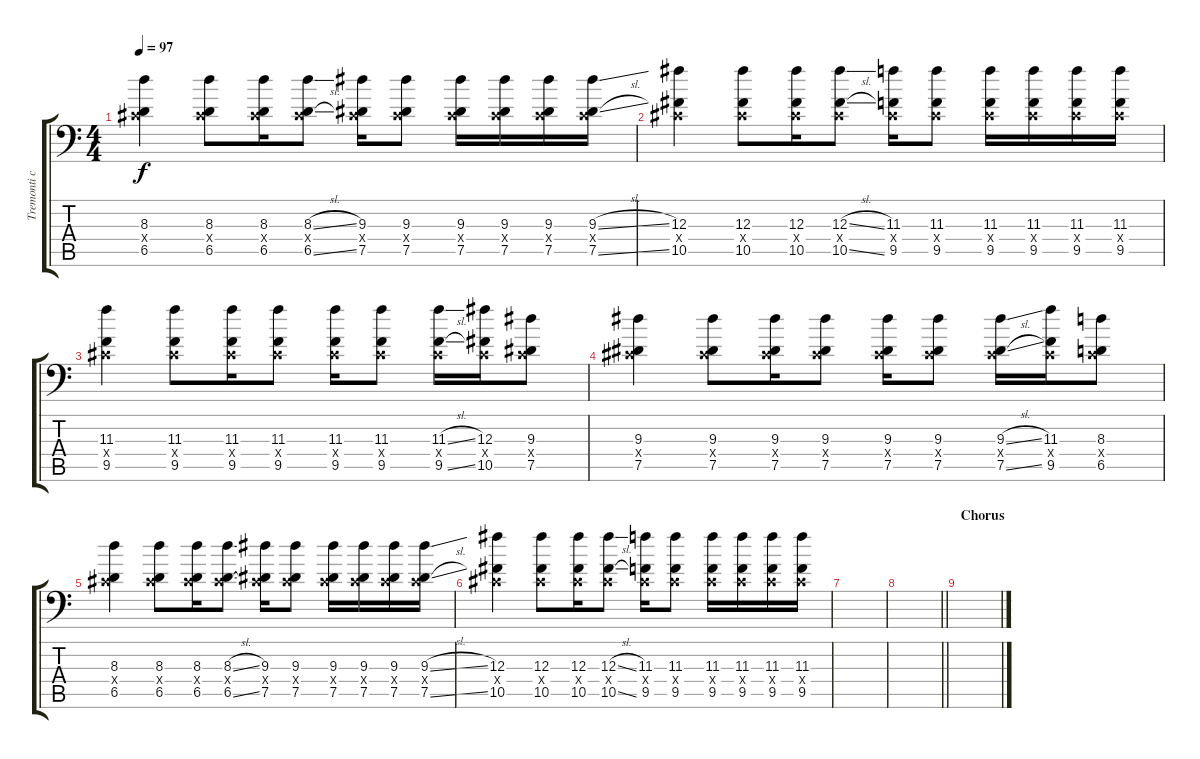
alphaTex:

\track ("Tremonti clean" "Tremonti c") {instrument electricguitarclean}
\staff {score tabs}
\tuning (Eb4 Bb3 Gb3 Db3 Ab2 Bb1) {hide}
\ts (4 4)
\tempo 97
\clef f4
\ks c
(8.3 0.4{x} 6.5).4{dy f} (8.3 0.4{x} 6.5).8 (8.3 0.4{x} 6.5).16 (8.3{sl} 0.4{x} 6.5{sl}).8 (9.3 0.4{x} 7.5).16 (9.3 0.4{x} 7.5).8 (9.3 0.4{x} 7.5).16 (9.3 0.4{x} 7.5).16 (9.3 0.4{x} 7.5).16 (9.3{sl} 0.4{x} 7.5{sl}).16 |
(12.3 0.4{x} 10.5).4 (12.3 0.4{x} 10.5).8 (12.3 0.4{x} 10.5).16 (12.3{sl} 0.4{x} 10.5{sl}).8 (11.3 0.4{x} 9.5).16 (11.3 0.4{x} 9.5).8 (11.3 0.4{x} 9.5).16 (11.3 0.4{x} 9.5).16 (11.3 0.4{x} 9.5).16 (11.3 0.4{x} 9.5).16 |
(11.3 0.4{x} 9.5).4 (11.3 0.4{x} 9.5).8 (11.3 0.4{x} 9.5).16 (11.3 0.4{x} 9.5).8 (11.3 0.4{x} 9.5).16 (11.3 0.4{x} 9.5).8 (11.3{sl} 0.4{x} 9.5{sl}).16 (12.3 0.4{x} 10.5).16 (9.3 0.4{x} 7.5).8 |
(9.3 0.4{x} 7.5).4 (9.3 0.4{x} 7.5).8 (9.3 0.4{x} 7.5).16 (9.3 0.4{x} 7.5).8 (9.3 0.4{x} 7.5).16 (9.3 0.4{x} 7.5).8 (9.3{sl} 0.4{x} 7.5{sl}).16 (11.3 0.4{x} 9.5).16 (8.3 0.4{x} 6.5).8 |
(8.3 0.4{x} 6.5).4 (8.3 0.4{x} 6.5).8 (8.3 0.4{x} 6.5).16 (8.3{sl} 0.4{x} 6.5{sl}).8 (9.3 0.4{x} 7.5).16 (9.3 0.4{x} 7.5).8 (9.3 0.4{x} 7.5).16 (9.3 0.4{x} 7.5).16 (9.3 0.4{x} 7.5).16 (9.3{sl} 0.4{x} 7.5{sl}).16 |
(12.3 0.4{x} 10.5).4 (12.3 0.4{x} 10.5).8 (12.3 0.4{x} 10.5).16 (12.3{sl} 0.4{x} 10.5{sl}).8 (11.3 0.4{x} 9.5).16 (11.3 0.4{x} 9.5).8 (11.3 0.4{x} 9.5).16 (11.3 0.4{x} 9.5).16 (11.3 0.4{x} 9.5).16 (11.3 0.4{x} 9.5).16 |
|
\barLineRight lightlight
|
\section ("" "Chorus")
